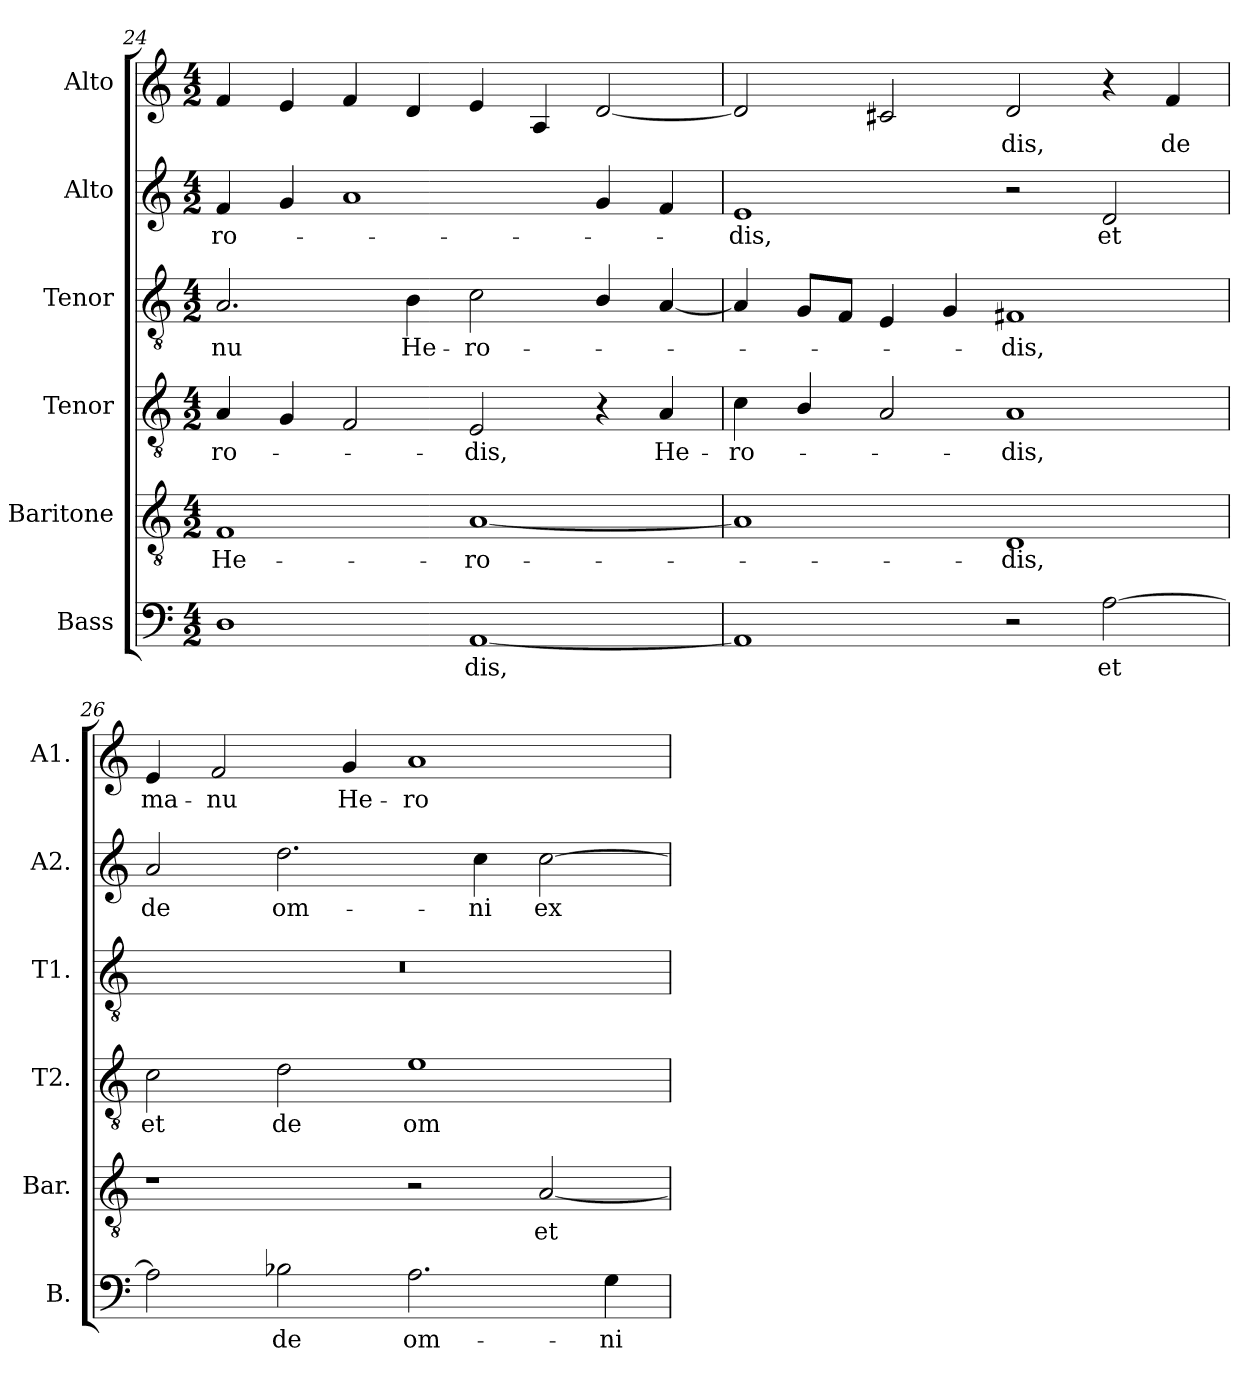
**kern	**text	**kern	**text	**kern	**text	**kern	**text	**kern	**text	**kern	**text
*part6	*part6	*part5	*part5	*part4	*part4	*part3	*part3	*part2	*part2	*part1	*part1
*staff6	*staff6	*staff5	*staff5	*staff4	*staff4	*staff3	*staff3	*staff2	*staff2	*staff1	*staff1
*I"Bass	*	*I"Baritone	*	*I"Tenor	*	*I"Tenor	*	*I"Alto	*	*I"Alto	*
*I'B.	*	*I'Bar.	*	*I'T2.	*	*I'T1.	*	*I'A2.	*	*I'A1.	*
!!LO:LB:g=z
*clefF4	*	*clefGv2	*	*clefGv2	*	*clefGv2	*	*clefG2	*	*clefG2	*
*	*	*ITrd7c12	*	*ITrd7c12	*	*ITrd7c12	*	*	*	*	*
*k[]	*	*k[]	*	*k[]	*	*k[]	*	*k[]	*	*k[]	*
*C:	*	*C:	*	*C:	*	*C:	*	*C:	*	*C:	*
*M4/2	*	*M4/2	*	*M4/2	*	*M4/2	*	*M4/2	*	*M4/2	*
=24	=24	=24	=24	=24	=24	=24	=24	=24	=24	=24	=24
!	!	!	!LO:LY:b:color=#000000	!	!	!	!	!	!	!	!
!	!	!	!	!	!LO:LY:b:color=#000000	!	!	!	!	!	!
!	!	!	!	!	!	!	!LO:LY:b:color=#000000	!	!	!	!
!	!	!	!	!	!	!	!	!	!LO:LY:b:color=#000000	!	!
1Di	.	1FFi	He-	4AAi/	-ro-	2.AAi/	-nu	4fi/	-ro-	4fi/	.
.	.	.	.	4GGi/	.	.	.	4gi/	.	4ei/	.
.	.	.	.	2FFi/	.	.	.	1ai	.	4fi/	.
!	!	!	!	!	!	!	!LO:LY:b:color=#000000	!	!	!	!
.	.	.	.	.	.	4BBi\	He-	.	.	4di/	.
!	!LO:LY:b:color=#000000	!	!	!	!	!	!	!	!	!	!
!	!	!	!LO:LY:b:color=#000000	!	!	!	!	!	!	!	!
!	!	!	!	!	!LO:LY:b:color=#000000	!	!	!	!	!	!
!	!	!	!	!	!	!	!LO:LY:b:color=#000000	!	!	!	!
[1AAi	-dis,	[1AAi	-ro-	2EEi/	-dis,	2Ci\	-ro-	.	.	4ei/	.
.	.	.	.	.	.	.	.	.	.	4Ai/	.
.	.	.	.	4r	.	4BBi/	.	4gi/	.	[2di/	.
!	!	!	!	!	!LO:LY:b:color=#000000	!	!	!	!	!	!
.	.	.	.	4AAi/	He-	[4AAi/	.	4fi/	.	.	.
=25	=25	=25	=25	=25	=25	=25	=25	=25	=25	=25	=25
!	!	!	!	!	!LO:LY:b:color=#000000	!	!	!	!	!	!
!	!	!	!	!	!	!	!	!	!LO:LY:b:color=#000000	!	!
1AAi]	.	1AAi]	.	4Ci\	-ro-	4AAi/]	.	1ei	-dis,	2di/]	.
.	.	.	.	4BBi/	.	8GGi/L	.	.	.	.	.
.	.	.	.	.	.	8FFi/J	.	.	.	.	.
.	.	.	.	2AAi/	.	4EEi/	.	.	.	2c#Xi/	.
.	.	.	.	.	.	4GGi/	.	.	.	.	.
!	!	!	!LO:LY:b:color=#000000	!	!	!	!	!	!	!	!
!	!	!	!	!	!LO:LY:b:color=#000000	!	!	!	!	!	!
!	!	!	!	!	!	!	!LO:LY:b:color=#000000	!	!	!	!
!	!	!	!	!	!	!	!	!	!	!	!LO:LY:b:color=#000000
2r	.	1DDi	-dis,	1AAi	-dis,	1FF#Xi	-dis,	2r	.	2di/	-dis,
!	!LO:LY:b:color=#000000	!	!	!	!	!	!	!	!	!	!
!	!	!	!	!	!	!	!	!	!LO:LY:b:color=#000000	!	!
[2Ai\	et	.	.	.	.	.	.	2di/	et	4r	.
!	!	!	!	!	!	!	!	!	!	!	!LO:LY:b:color=#000000
.	.	.	.	.	.	.	.	.	.	4fi/	de
=26	=26	=26	=26	=26	=26	=26	=26	=26	=26	=26	=26
!	!	!	!	!	!LO:LY:b:color=#000000	!LO:N:vis=1	!	!	!	!	!
!	!	!	!	!	!	!	!	!	!LO:LY:b:color=#000000	!	!
!	!	!	!	!	!	!	!	!	!	!	!LO:LY:b:color=#000000
2Ai\]	.	1r	.	2Ci\	et	0r	.	2ai/	de	4ei/	ma-
!	!	!	!	!	!	!	!	!	!	!	!LO:LY:b:color=#000000
.	.	.	.	.	.	.	.	.	.	2fi/	-nu
!	!LO:LY:b:color=#000000	!	!	!	!	!	!	!	!	!	!
!	!	!	!	!	!LO:LY:b:color=#000000	!	!	!	!	!	!
!	!	!	!	!	!	!	!	!	!LO:LY:b:color=#000000	!	!
2B-Xi\	de	.	.	2Di\	de	.	.	2.ddi\	om-	.	.
!	!	!	!	!	!	!	!	!	!	!	!LO:LY:b:color=#000000
.	.	.	.	.	.	.	.	.	.	4gi/	He-
!	!LO:LY:b:color=#000000	!	!	!	!	!	!	!	!	!	!
!	!	!	!	!	!LO:LY:b:color=#000000	!	!	!	!	!	!
!	!	!	!	!	!	!	!	!	!	!	!LO:LY:b:color=#000000
2.Ai\	om-	2r	.	1Ei	om-	.	.	.	.	1ai	-ro-
!	!	!	!	!	!	!	!	!	!LO:LY:b:color=#000000	!	!
.	.	.	.	.	.	.	.	4cci\	-ni	.	.
!	!	!	!LO:LY:b:color=#000000	!	!	!	!	!	!	!	!
!	!	!	!	!	!	!	!	!	!LO:LY:b:color=#000000	!	!
.	.	[2AAi/	et	.	.	.	.	[2cci\	ex-	.	.
!	!LO:LY:b:color=#000000	!	!	!	!	!	!	!	!	!	!
4Gi\	-ni	.	.	.	.	.	.	.	.	.	.
=	=	=	=	=	=	=	=	=	=	=	=
*-	*-	*-	*-	*-	*-	*-	*-	*-	*-	*-	*-
